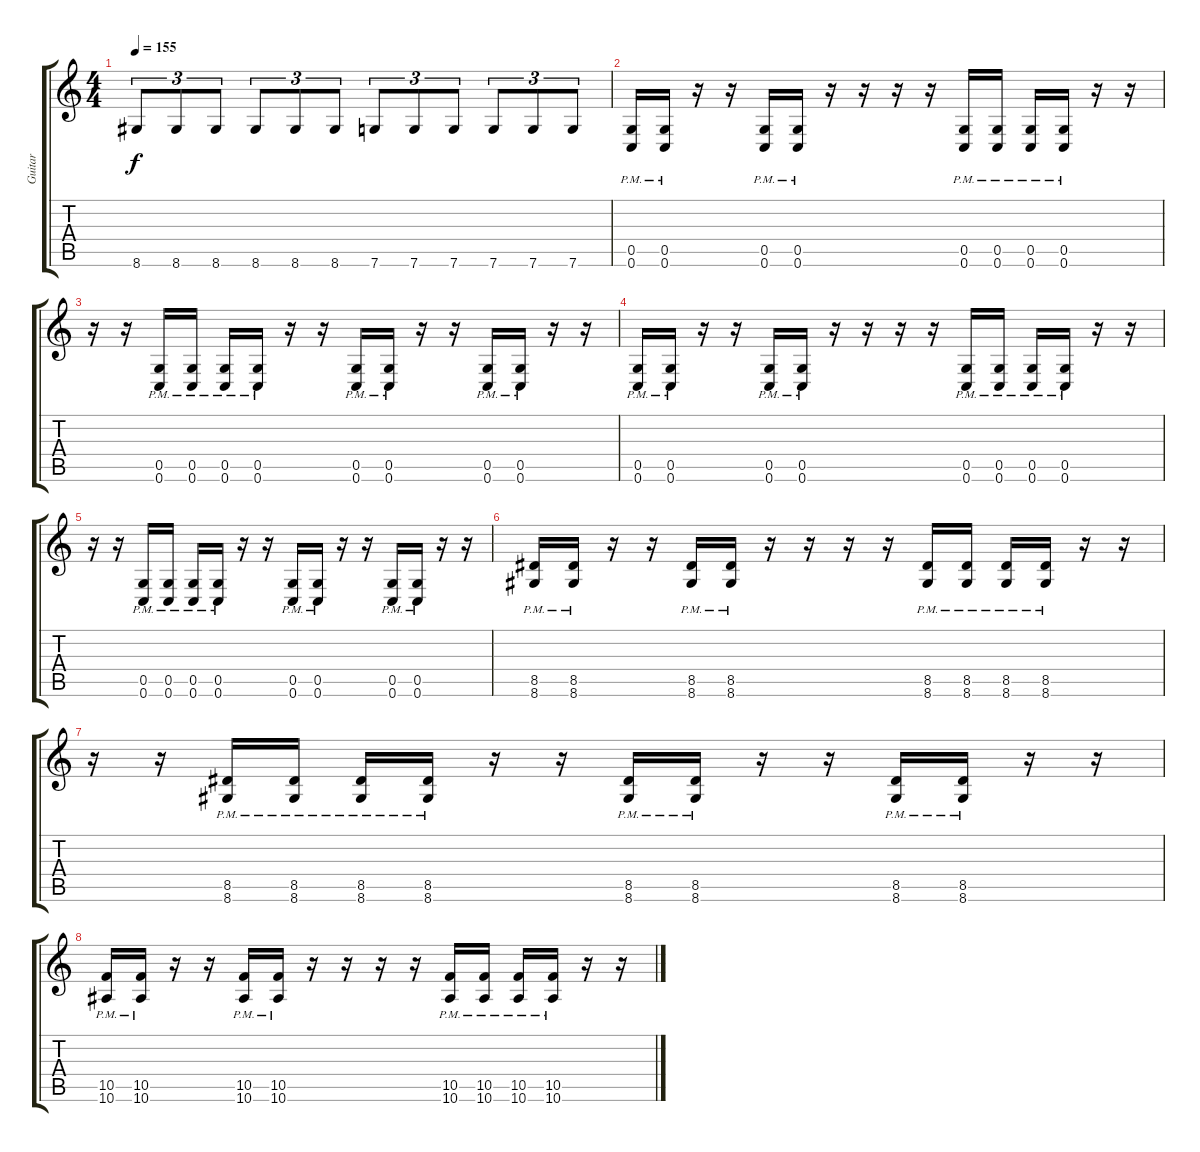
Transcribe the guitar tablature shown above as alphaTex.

\track ("Guitar" "Guitar") {instrument overdrivenguitar}
\staff {score tabs}
\tuning (D4 A3 F3 C3 G2 C2) {hide}
\ts (4 4)
\tempo 155
\clef g2
\ks c
8.6.8{tu (3 2) dy f} 8.6.8{tu (3 2)} 8.6.8{tu (3 2)} 8.6.8{tu (3 2)} 8.6.8{tu (3 2)} 8.6.8{tu (3 2)} 7.6.8{tu (3 2)} 7.6.8{tu (3 2)} 7.6.8{tu (3 2)} 7.6.8{tu (3 2)} 7.6.8{tu (3 2)} 7.6.8{tu (3 2)} |
(0.5{pm} 0.6{pm}).16 (0.5{pm} 0.6{pm}).16 r.16 r.16 (0.5{pm} 0.6{pm}).16 (0.5{pm} 0.6{pm}).16 r.16 r.16 r.16 r.16 (0.5{pm} 0.6{pm}).16 (0.5{pm} 0.6{pm}).16 (0.5{pm} 0.6{pm}).16 (0.5{pm} 0.6{pm}).16 r.16 r.16 |
r.16 r.16 (0.5{pm} 0.6{pm}).16 (0.5{pm} 0.6{pm}).16 (0.5{pm} 0.6{pm}).16 (0.5{pm} 0.6{pm}).16 r.16 r.16 (0.5{pm} 0.6{pm}).16 (0.5{pm} 0.6{pm}).16 r.16 r.16 (0.5{pm} 0.6{pm}).16 (0.5{pm} 0.6{pm}).16 r.16 r.16 |
(0.5{pm} 0.6{pm}).16 (0.5{pm} 0.6{pm}).16 r.16 r.16 (0.5{pm} 0.6{pm}).16 (0.5{pm} 0.6{pm}).16 r.16 r.16 r.16 r.16 (0.5{pm} 0.6{pm}).16 (0.5{pm} 0.6{pm}).16 (0.5{pm} 0.6{pm}).16 (0.5{pm} 0.6{pm}).16 r.16 r.16 |
r.16 r.16 (0.5{pm} 0.6{pm}).16 (0.5{pm} 0.6{pm}).16 (0.5{pm} 0.6{pm}).16 (0.5{pm} 0.6{pm}).16 r.16 r.16 (0.5{pm} 0.6{pm}).16 (0.5{pm} 0.6{pm}).16 r.16 r.16 (0.5{pm} 0.6{pm}).16 (0.5{pm} 0.6{pm}).16 r.16 r.16 |
(8.5{pm} 8.6{pm}).16 (8.5{pm} 8.6{pm}).16 r.16 r.16 (8.5{pm} 8.6{pm}).16 (8.5{pm} 8.6{pm}).16 r.16 r.16 r.16 r.16 (8.5{pm} 8.6{pm}).16 (8.5{pm} 8.6{pm}).16 (8.5{pm} 8.6{pm}).16 (8.5{pm} 8.6{pm}).16 r.16 r.16 |
r.16 r.16 (8.5{pm} 8.6{pm}).16 (8.5{pm} 8.6{pm}).16 (8.5{pm} 8.6{pm}).16 (8.5{pm} 8.6{pm}).16 r.16 r.16 (8.5{pm} 8.6{pm}).16 (8.5{pm} 8.6{pm}).16 r.16 r.16 (8.5{pm} 8.6{pm}).16 (8.5{pm} 8.6{pm}).16 r.16 r.16 |
(10.5{pm} 10.6{pm}).16 (10.5{pm} 10.6{pm}).16 r.16 r.16 (10.5{pm} 10.6{pm}).16 (10.5{pm} 10.6{pm}).16 r.16 r.16 r.16 r.16 (10.5{pm} 10.6{pm}).16 (10.5{pm} 10.6{pm}).16 (10.5{pm} 10.6{pm}).16 (10.5{pm} 10.6{pm}).16 r.16 r.16
